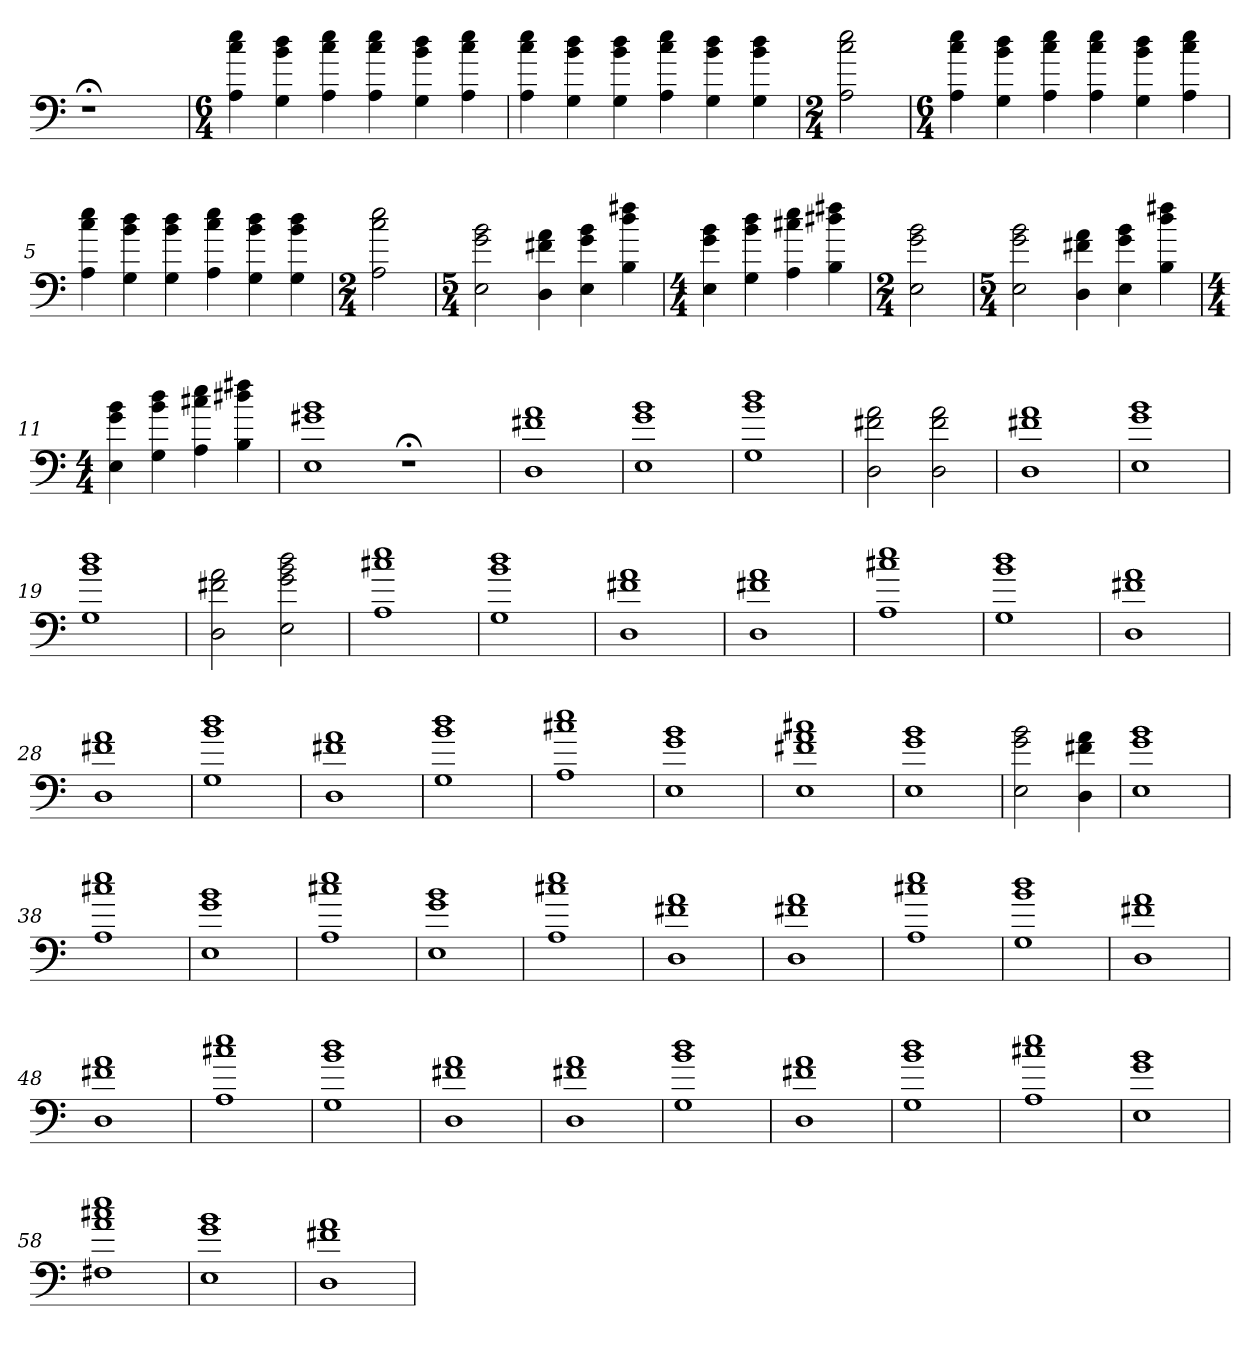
**kern
*part1
*staff1
=
1r;<
=1
*M6/4
4A 4cc 4ee
4G 4b 4dd
4A 4cc 4ee
4A 4cc 4ee
4G 4b 4dd
4A 4cc 4ee
=2
4A 4cc 4ee
4G 4b 4dd
4G 4b 4dd
4A 4cc 4ee
4G 4b 4dd
4G 4b 4dd
=3
*M2/4
2A 2cc 2ee
=4
*M6/4
4A 4cc 4ee
4G 4b 4dd
4A 4cc 4ee
4A 4cc 4ee
4G 4b 4dd
4A 4cc 4ee
=5
4A 4cc 4ee
4G 4b 4dd
4G 4b 4dd
4A 4cc 4ee
4G 4b 4dd
4G 4b 4dd
=6
*M2/4
2A 2cc 2ee
=7
*M5/4
2E 2g 2b
4D 4f#X 4a
4E 4g 4b
4B 4dd 4ff#X
=8
*M4/4
4E 4g 4b
4G 4b 4dd
4A 4cc#X 4ee
4B 4dd#X 4ff#X
=9
*M2/4
2E 2g 2b
=10
*M5/4
2E 2g 2b
4D 4f#X 4a
4E 4g 4b
4B 4dd 4ff#X
=11
*M4/4
4E 4g 4b
4G 4b 4dd
4A 4cc#X 4ee
4B 4dd#X 4ff#X
=12
1E 1g#X 1b
1r;<
=13
1D 1f#X 1a
=14
1E 1g 1b
=15
1G 1b 1dd
=16
2D 2f#X 2a
2D 2f# 2a
=17
1D 1f#X 1a
=18
1E 1g 1b
=19
1G 1b 1dd
=20
2D 2f#X 2a
2E 2g 2b 2dd
=21
1A 1cc#X 1ee
=22
1G 1b 1dd
=23
1D 1f#X 1a
=24
1D 1f#X 1a
=25
1A 1cc#X 1ee
=26
1G 1b 1dd
=27
1D 1f#X 1a
=28
1D 1f#X 1a
=29
1G 1b 1dd
=30
1D 1f#X 1a
=31
1G 1b 1dd
=32
1A 1cc#X 1ee
=33
1E 1g 1b
=34
1E 1f#X 1a 1cc#X
=35
1E 1g 1b
=36
2E 2g 2b
4D 4f#X 4a
=37
1E 1g 1b
=38
1A 1cc#X 1ee
=39
1E 1g 1b
=40
1A 1cc#X 1ee
=41
1E 1g 1b
=42
1A 1cc#X 1ee
=43
1D 1f#X 1a
=44
1D 1f#X 1a
=45
1A 1cc#X 1ee
=46
1G 1b 1dd
=47
1D 1f#X 1a
=48
1D 1f#X 1a
=49
1A 1cc#X 1ee
=50
1G 1b 1dd
=51
1D 1f#X 1a
=52
1D 1f#X 1a
=53
1G 1b 1dd
=54
1D 1f#X 1a
=55
1G 1b 1dd
=56
1A 1cc#X 1ee
=57
1E 1g 1b
=58
1F#X 1a 1cc#X 1ee
=59
1E 1g 1b
=60
1D 1f#X 1a
=
*-
